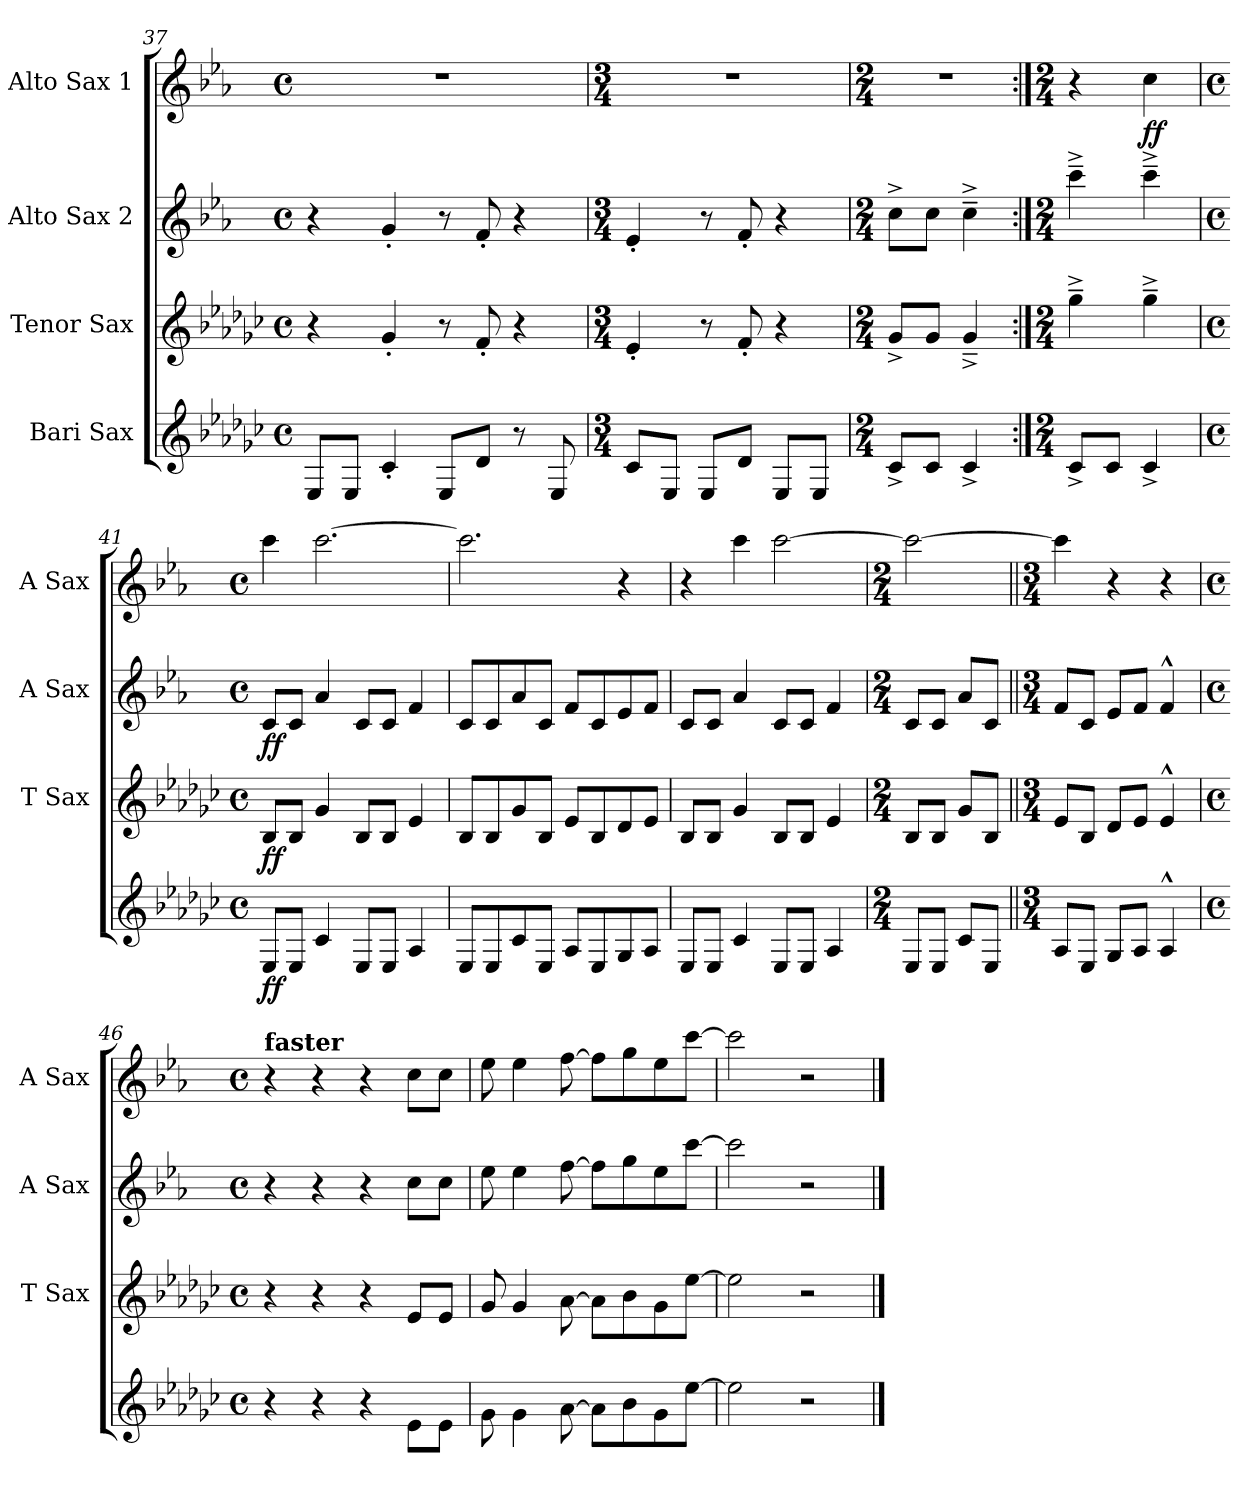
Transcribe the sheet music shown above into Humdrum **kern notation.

**kern	**dynam	**kern	**dynam	**kern	**dynam	**kern	**dynam
*part4	*part4	*part3	*part3	*part2	*part2	*part1	*part1
*staff4	*staff4	*staff3	*staff3	*staff2	*staff2	*staff1	*staff1
*I"Bari Sax	*	*I"Tenor Sax	*	*I"Alto Sax 2	*	*I"Alto Sax 1	*
*	*	*I'T Sax	*	*I'A Sax	*	*I'A Sax	*
*clefG2	*	*clefG2	*	*clefG2	*	*clefG2	*
*ITrd12c21	*	*ITrd8c14	*	*ITrd5c9	*	*ITrd5c9	*
*k[b-e-a-d-g-c-]	*	*k[b-e-a-d-g-c-]	*	*k[b-e-a-d-g-c-]	*	*k[b-e-a-d-g-c-]	*
*G-:	*	*G-:	*	*G-:	*	*G-:	*
*M4/4	*	*M4/4	*	*M4/4	*	*M4/4	*
*met(c)	*	*met(c)	*	*met(c)	*	*met(c)	*
=37	=37	=37	=37	=37	=37	=37	=37
8EE-/L	.	4r	.	4r	.	1r	.
8EE-/J	.	.	.	.	.	.	.
4C-'</	.	4G-'</	.	4B-'</	.	.	.
8EE-/L	.	8r	.	8r	.	.	.
8D-/J	.	8F'</	.	8A-'</	.	.	.
8r	.	4r	.	4r	.	.	.
8EE-/	.	.	.	.	.	.	.
=38	=38	=38	=38	=38	=38	=38	=38
*M3/4	*	*M3/4	*	*M3/4	*	*M3/4	*
8C-/L	.	4E-'</	.	4G-'</	.	2.r	.
8EE-/J	.	.	.	.	.	.	.
8EE-/L	.	8r	.	8r	.	.	.
8D-/J	.	8F'</	.	8A-'</	.	.	.
8EE-/L	.	4r	.	4r	.	.	.
8EE-/J	.	.	.	.	.	.	.
=39	=39	=39	=39	=39	=39	=39	=39
*M2/4	*	*M2/4	*	*M2/4	*	*M2/4	*
8C-^</L	.	8G-^</L	.	8e-^>\L	.	2r	.
8C-/J	.	8G-/J	.	8e-\J	.	.	.
4C-^</	.	4G-^<~</	.	4e-^>~>\	.	.	.
!!LO:PB:g=z
=40:|!	=40:|!	=40:|!	=40:|!	=40:|!	=40:|!	=40:|!	=40:|!
*M2/4	*	*M2/4	*	*M2/4	*	*M2/4	*
8C-^</L	.	4g-^>~>\	.	4ee-^>~>\	.	4r	.
8C-/J	.	.	.	.	.	.	.
!	!	!	!	!	!	!	!LO:DY:b
4C-^</	.	4g-^>~>\	.	4ee-^>~>\	.	4e-\	ff
=41	=41	=41	=41	=41	=41	=41	=41
*M4/4	*	*M4/4	*	*M4/4	*	*M4/4	*
*met(c)	*	*met(c)	*	*met(c)	*	*met(c)	*
!	!LO:DY:b	!	!LO:DY:b	!	!LO:DY:b	!	!
8EE-/L	ff	8BB-/L	ff	8E-/L	ff	4ee-\	.
8EE-/J	.	8BB-/J	.	8E-/J	.	.	.
4C-/	.	4G-/	.	4c-/	.	[2.ee-\	.
8EE-/L	.	8BB-/L	.	8E-/L	.	.	.
8EE-/J	.	8BB-/J	.	8E-/J	.	.	.
4AA-/	.	4E-/	.	4A-/	.	.	.
=42	=42	=42	=42	=42	=42	=42	=42
8EE-/L	.	8BB-/L	.	8E-/L	.	2.ee-\]	.
8EE-/	.	8BB-/	.	8E-/	.	.	.
8C-/	.	8G-/	.	8c-/	.	.	.
8EE-/J	.	8BB-/J	.	8E-/J	.	.	.
8AA-/L	.	8E-/L	.	8A-/L	.	.	.
8EE-/	.	8BB-/	.	8E-/	.	.	.
8GG-/	.	8D-/	.	8G-/	.	4r	.
8AA-/J	.	8E-/J	.	8A-/J	.	.	.
=43	=43	=43	=43	=43	=43	=43	=43
8EE-/L	.	8BB-/L	.	8E-/L	.	4r	.
8EE-/J	.	8BB-/J	.	8E-/J	.	.	.
4C-/	.	4G-/	.	4c-/	.	4ee-\	.
8EE-/L	.	8BB-/L	.	8E-/L	.	[2ee-\	.
8EE-/J	.	8BB-/J	.	8E-/J	.	.	.
4AA-/	.	4E-/	.	4A-/	.	.	.
=44	=44	=44	=44	=44	=44	=44	=44
*M2/4	*	*M2/4	*	*M2/4	*	*M2/4	*
8EE-/L	.	8BB-/L	.	8E-/L	.	2ee-\_	.
8EE-/J	.	8BB-/J	.	8E-/J	.	.	.
8C-/L	.	8G-/L	.	8c-/L	.	.	.
8EE-/J	.	8BB-/J	.	8E-/J	.	.	.
=45||	=45||	=45||	=45||	=45||	=45||	=45||	=45||
*M3/4	*	*M3/4	*	*M3/4	*	*M3/4	*
8AA-/L	.	8E-/L	.	8A-/L	.	4ee-\]	.
8EE-/J	.	8BB-/J	.	8E-/J	.	.	.
8GG-/L	.	8D-/L	.	8G-/L	.	4r	.
8AA-/J	.	8E-/J	.	8A-/J	.	.	.
4AA-^^>Z/	.	4E-^^>Z/	.	4A-^^>Z/	.	4r	.
!!LO:LB:g=z
=46	=46	=46	=46	=46	=46	=46	=46
!!LO:REH:place=s1:a:enc=none:t="One two three"
*M4/4	*	*M4/4	*	*M4/4	*	*M4/4	*
*met(c)	*	*met(c)	*	*met(c)	*	*met(c)	*
!	!	!	!	!	!	!LO:TX:a:B:t=faster	!
4r	.	4r	.	4r	.	4r	.
4r	.	4r	.	4r	.	4r	.
4r	.	4r	.	4r	.	4r	.
8E-\L	.	8E-/L	.	8e-\L	.	8e-\L	.
8E-\J	.	8E-/J	.	8e-\J	.	8e-\J	.
=47	=47	=47	=47	=47	=47	=47	=47
8G-\	.	8G-/	.	8g-\	.	8g-\	.
4G-\	.	4G-/	.	4g-\	.	4g-\	.
[8A-\	.	[8A-\	.	[8a-\	.	[8a-\	.
8A-\L]	.	8A-\L]	.	8a-\L]	.	8a-\L]	.
8B-\	.	8B-\	.	8b-\	.	8b-\	.
8G-\	.	8G-\	.	8g-\	.	8g-\	.
[8e-\J	.	[8e-\J	.	[8ee-\J	.	[8ee-\J	.
=48	=48	=48	=48	=48	=48	=48	=48
2e-\]	.	2e-\]	.	2ee-\]	.	2ee-\]	.
2r	.	2r	.	2r	.	2r	.
==	==	==	==	==	==	==	==
*-	*-	*-	*-	*-	*-	*-	*-
